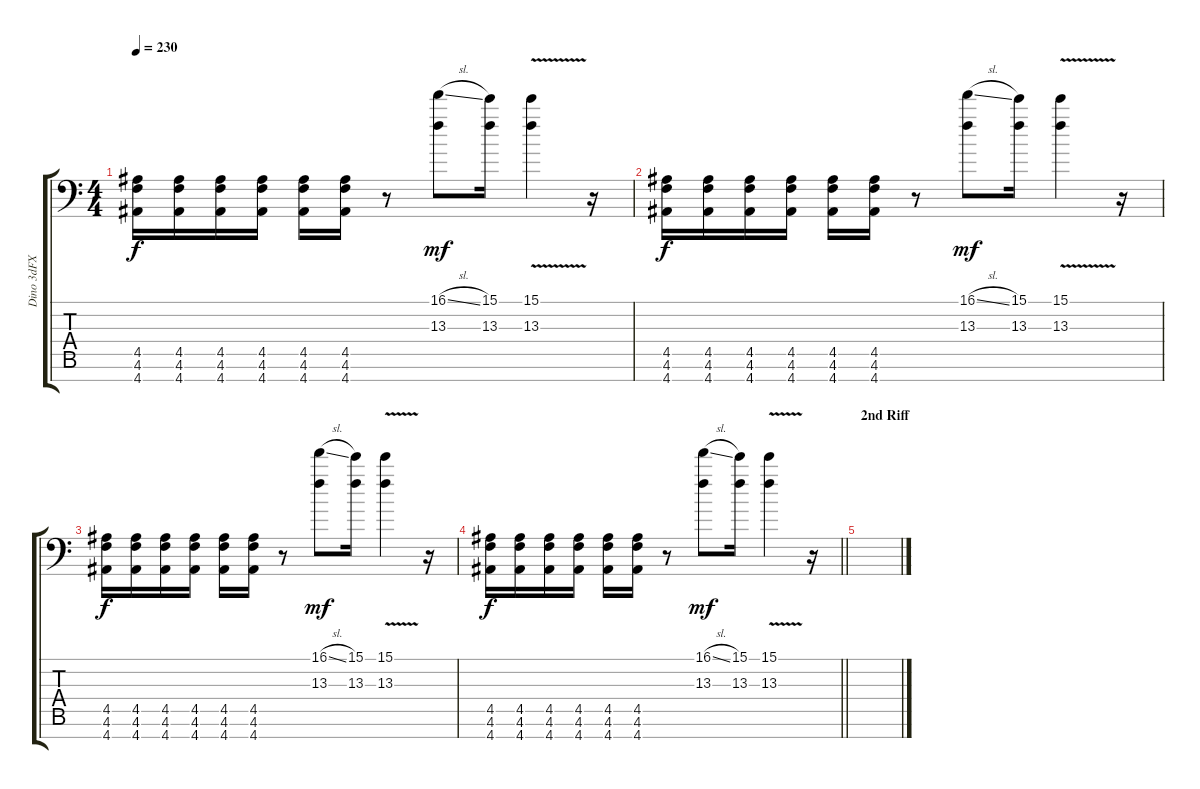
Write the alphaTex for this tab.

\track ("Dino 3dFX" "Dino 3dFX") {instrument distortionguitar}
\staff {score tabs}
\tuning (Db4 Ab3 E3 B2 Gb2 Db2 Gb1) {hide}
\ts (4 4)
\tempo 230
\clef f4
\ks c
(4.5 4.6 4.7).16{dy f} (4.5 4.6 4.7).16 (4.5 4.6 4.7).16 (4.5 4.6 4.7).16 (4.5 4.6 4.7).16 (4.5 4.6 4.7).16 r.8 (16.1{sl} 13.3).8{dy mf} (15.1 13.3).16 (15.1{v} 13.3).4 r.16 |
(4.5 4.6 4.7).16{dy f} (4.5 4.6 4.7).16 (4.5 4.6 4.7).16 (4.5 4.6 4.7).16 (4.5 4.6 4.7).16 (4.5 4.6 4.7).16 r.8 (16.1{sl} 13.3).8{dy mf} (15.1 13.3).16 (15.1{v} 13.3).4 r.16 |
(4.5 4.6 4.7).16{dy f} (4.5 4.6 4.7).16 (4.5 4.6 4.7).16 (4.5 4.6 4.7).16 (4.5 4.6 4.7).16 (4.5 4.6 4.7).16 r.8 (16.1{sl} 13.3).8{dy mf} (15.1 13.3).16 (15.1{v} 13.3).4 r.16 |
\barLineRight lightlight
(4.5 4.6 4.7).16{dy f} (4.5 4.6 4.7).16 (4.5 4.6 4.7).16 (4.5 4.6 4.7).16 (4.5 4.6 4.7).16 (4.5 4.6 4.7).16 r.8 (16.1{sl} 13.3).8{dy mf} (15.1 13.3).16 (15.1{v} 13.3).4 r.16 |
\section ("" "2nd Riff")
